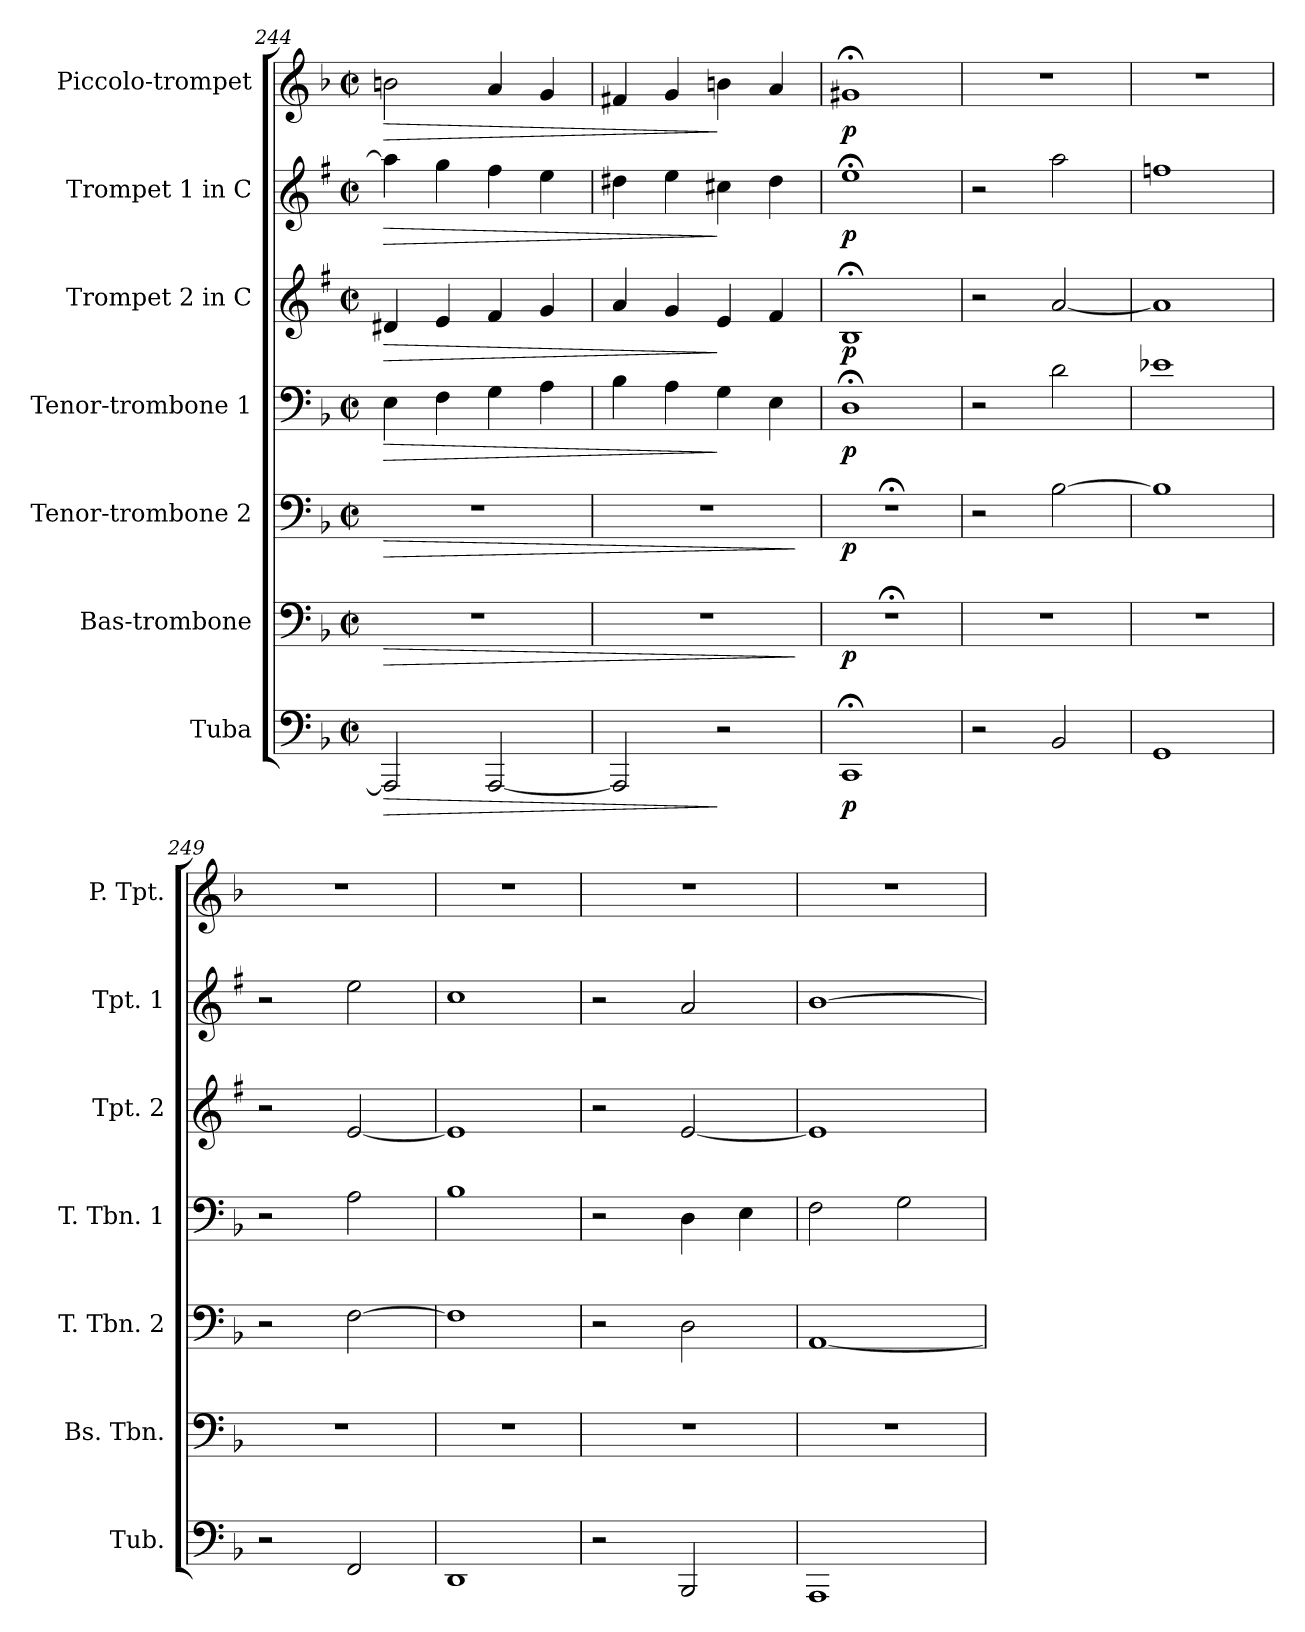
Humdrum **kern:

**kern	**dynam	**kern	**dynam	**kern	**dynam	**kern	**dynam	**kern	**dynam	**kern	**dynam	**kern	**dynam
*part7	*part7	*part6	*part6	*part5	*part5	*part4	*part4	*part3	*part3	*part2	*part2	*part1	*part1
*staff7	*staff7	*staff6	*staff6	*staff5	*staff5	*staff4	*staff4	*staff3	*staff3	*staff2	*staff2	*staff1	*staff1
*I"Tuba	*	*I"Bas-trombone	*	*I"Tenor-trombone 2	*	*I"Tenor-trombone 1	*	*I"Trompet 2 in C	*	*I"Trompet 1 in C	*	*I"Piccolo-trompet	*
*I'Tub.	*	*I'Bs. Tbn.	*	*I'T. Tbn. 2	*	*I'T. Tbn. 1	*	*I'Tpt. 2	*	*I'Tpt. 1	*	*I'P. Tpt.	*
*clefF4	*	*clefF4	*	*clefF4	*	*clefF4	*	*clefG2	*	*clefG2	*	*clefG2	*
*	*	*	*	*	*	*	*	*ITrd1c2	*	*ITrd1c2	*	*ITrd-6c-10	*
*k[b-]	*	*k[b-]	*	*k[b-]	*	*k[b-]	*	*k[b-]	*	*k[b-]	*	*k[b-e-a-]	*
*M2/2	*	*M2/2	*	*M2/2	*	*M2/2	*	*M2/2	*	*M2/2	*	*M2/2	*
*met(c|)	*	*met(c|)	*	*met(c|)	*	*met(c|)	*	*met(c|)	*	*met(c|)	*	*met(c|)	*
=244	=244	=244	=244	=244	=244	=244	=244	=244	=244	=244	=244	=244	=244
!	!LO:HP:b	!	!LO:HP:b	!	!LO:HP:b	!	!LO:HP:b	!	!LO:HP:b	!	!LO:HP:b	!	!LO:HP:b
2AAA/]	>	1r	>	1r	>	4E\	>	4c#X/	>	4gg\]	>	2aan\	>
.	.	.	.	.	.	4F\	.	4d/	.	4ff\	.	.	.
[2AAA/	.	.	.	.	.	4G\	.	4e/	.	4ee\	.	4gg/	.
.	.	.	.	.	.	4A\	.	4f/	.	4dd\	.	4ff/	.
=245	=245	=245	=245	=245	=245	=245	=245	=245	=245	=245	=245	=245	=245
2AAA/]	.	1r	.	1r	.	4B-\	.	4g/	.	4cc#X\	.	4een/	.
.	.	.	.	.	.	4A\	.	4f/	.	4dd\	.	4ff/	.
2r	]	.	.	.	.	4G\	]	4d/	]	4bn\	]	4aan\	]
.	.	.	.	.	.	4E\	.	4e/	.	4cc#\	.	4gg/	.
.	.	.	]	.	]	.	.	.	.	.	.	.	.
=246	=246	=246	=246	=246	=246	=246	=246	=246	=246	=246	=246	=246	=246
!	!LO:DY:b	!	!LO:DY:b	!	!LO:DY:b	!	!LO:DY:b	!	!LO:DY:b	!	!LO:DY:b	!	!LO:DY:b
1CC;<	p	1r;<	p	1r;<	p	1D;<	p	1A;<	p	1dd;<	p	1ff#X;<	p
=247	=247	=247	=247	=247	=247	=247	=247	=247	=247	=247	=247	=247	=247
2r	.	1r	.	2r	.	2r	.	2r	.	2r	.	1r	.
2BB-/	.	.	.	[2B-\	.	2d\	.	[2g/	.	2gg\	.	.	.
=248	=248	=248	=248	=248	=248	=248	=248	=248	=248	=248	=248	=248	=248
1GG	.	1r	.	1B-]	.	1e-X	.	1g]	.	1ee-X	.	1r	.
=249	=249	=249	=249	=249	=249	=249	=249	=249	=249	=249	=249	=249	=249
2r	.	1r	.	2r	.	2r	.	2r	.	2r	.	1r	.
2FF/	.	.	.	[2F\	.	2A\	.	[2d/	.	2dd\	.	.	.
=250	=250	=250	=250	=250	=250	=250	=250	=250	=250	=250	=250	=250	=250
1DD	.	1r	.	1F]	.	1B-	.	1d]	.	1b-	.	1r	.
=251	=251	=251	=251	=251	=251	=251	=251	=251	=251	=251	=251	=251	=251
2r	.	1r	.	2r	.	2r	.	2r	.	2r	.	1r	.
2BBB-/	.	.	.	2D\	.	4D\	.	[2d/	.	2g/	.	.	.
.	.	.	.	.	.	4E\	.	.	.	.	.	.	.
=252	=252	=252	=252	=252	=252	=252	=252	=252	=252	=252	=252	=252	=252
1AAA	.	1r	.	[1AA	.	2F\	.	1d]	.	[1a	.	1r	.
.	.	.	.	.	.	2G\	.	.	.	.	.	.	.
=	=	=	=	=	=	=	=	=	=	=	=	=	=
*-	*-	*-	*-	*-	*-	*-	*-	*-	*-	*-	*-	*-	*-
